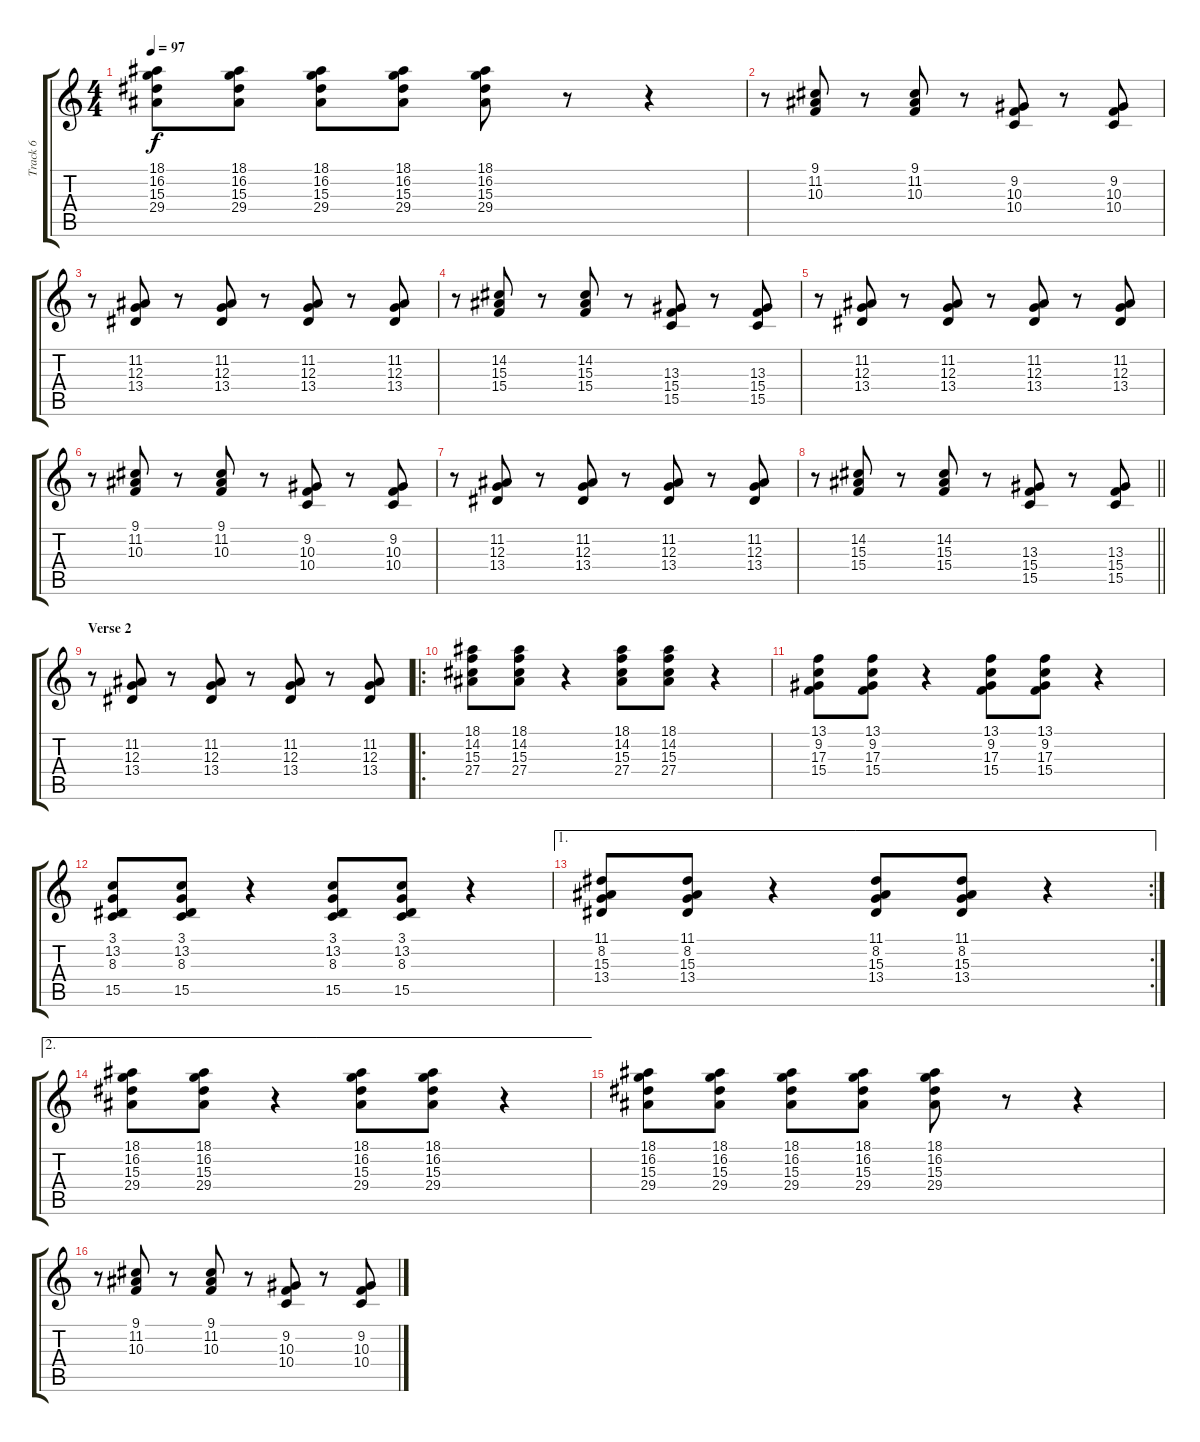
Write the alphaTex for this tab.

\track ("Track 6" "Track 6") {instrument acousticgrandpiano}
\staff {score tabs}
\tuning (E4 B3 G3 D3 A2 D2) {hide}
\ts (4 4)
\tempo 97
\clef g2
\ks c
(18.1 16.2 15.3 29.4).8{dy f} (18.1 16.2 15.3 29.4).8 (18.1 16.2 15.3 29.4).8 (18.1 16.2 15.3 29.4).8 (18.1 16.2 15.3 29.4).8 r.8 r.4 |
r.8 (9.1 11.2 10.3).8 r.8 (9.1 11.2 10.3).8 r.8 (9.2 10.3 10.4).8 r.8 (9.2 10.3 10.4).8 |
r.8 (11.2 12.3 13.4).8 r.8 (11.2 12.3 13.4).8 r.8 (11.2 12.3 13.4).8 r.8 (11.2 12.3 13.4).8 |
r.8 (14.2 15.3 15.4).8 r.8 (14.2 15.3 15.4).8 r.8 (13.3 15.4 15.5).8 r.8 (13.3 15.4 15.5).8 |
r.8 (11.2 12.3 13.4).8 r.8 (11.2 12.3 13.4).8 r.8 (11.2 12.3 13.4).8 r.8 (11.2 12.3 13.4).8 |
r.8 (9.1 11.2 10.3).8 r.8 (9.1 11.2 10.3).8 r.8 (9.2 10.3 10.4).8 r.8 (9.2 10.3 10.4).8 |
r.8 (11.2 12.3 13.4).8 r.8 (11.2 12.3 13.4).8 r.8 (11.2 12.3 13.4).8 r.8 (11.2 12.3 13.4).8 |
\barLineRight lightlight
r.8 (14.2 15.3 15.4).8 r.8 (14.2 15.3 15.4).8 r.8 (13.3 15.4 15.5).8 r.8 (13.3 15.4 15.5).8 |
\section ("" "Verse 2")
r.8 (11.2 12.3 13.4).8 r.8 (11.2 12.3 13.4).8 r.8 (11.2 12.3 13.4).8 r.8 (11.2 12.3 13.4).8 |
\ro
(18.1 14.2 15.3 27.4).8 (18.1 14.2 15.3 27.4).8 r.4 (18.1 14.2 15.3 27.4).8 (18.1 14.2 15.3 27.4).8 r.4 |
(13.1 9.2 17.3 15.4).8 (13.1 9.2 17.3 15.4).8 r.4 (13.1 9.2 17.3 15.4).8 (13.1 9.2 17.3 15.4).8 r.4 |
(3.1 13.2 8.3 15.5).8 (3.1 13.2 8.3 15.5).8 r.4 (3.1 13.2 8.3 15.5).8 (3.1 13.2 8.3 15.5).8 r.4 |
\ae 1
\rc 2
(11.1 8.2 15.3 13.4).8 (11.1 8.2 15.3 13.4).8 r.4 (11.1 8.2 15.3 13.4).8 (11.1 8.2 15.3 13.4).8 r.4 |
\ae 2
(18.1 16.2 15.3 29.4).8 (18.1 16.2 15.3 29.4).8 r.4 (18.1 16.2 15.3 29.4).8 (18.1 16.2 15.3 29.4).8 r.4 |
(18.1 16.2 15.3 29.4).8 (18.1 16.2 15.3 29.4).8 (18.1 16.2 15.3 29.4).8 (18.1 16.2 15.3 29.4).8 (18.1 16.2 15.3 29.4).8 r.8 r.4 |
r.8 (9.1 11.2 10.3).8 r.8 (9.1 11.2 10.3).8 r.8 (9.2 10.3 10.4).8 r.8 (9.2 10.3 10.4).8
